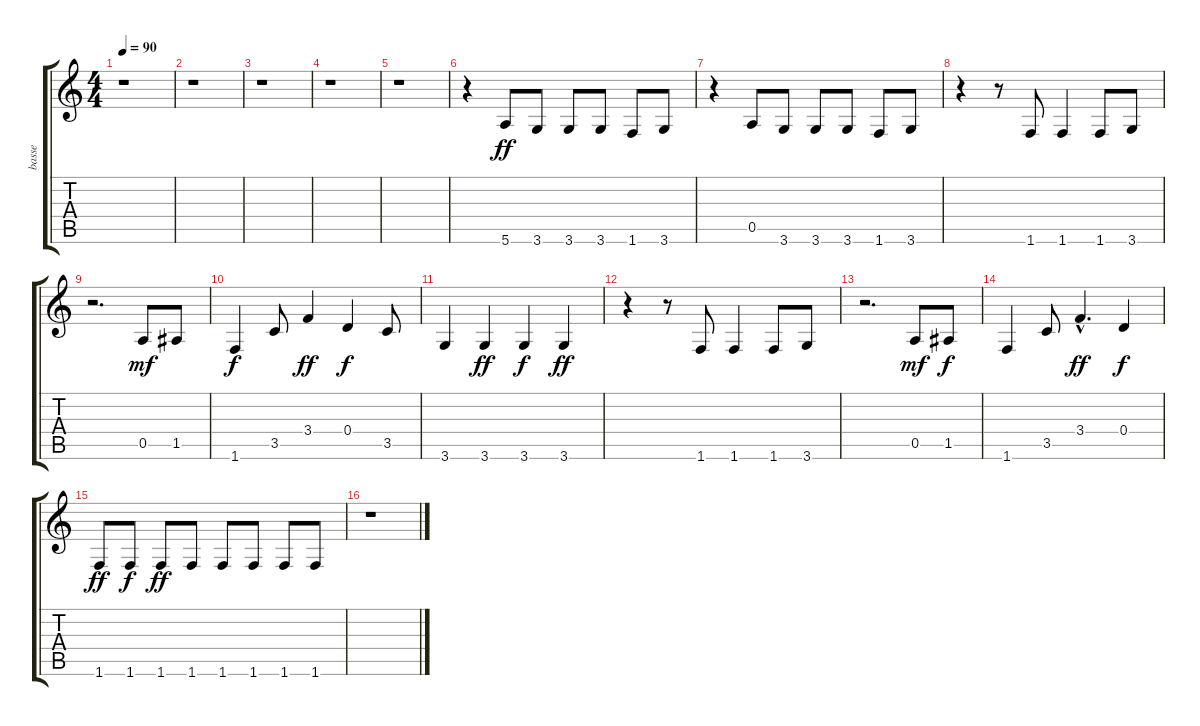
\track ("basse" "basse") {instrument fretlessbass}
\staff {score tabs}
\tuning (E4 B3 G3 D3 A2 E2) {hide}
\ts (4 4)
\tempo 90
\clef g2
\ks c
r.1{dy ff instrument fretlessbass} |
r.1 |
r.1 |
r.1 |
r.1 |
r.4 5.6.8 3.6.8 3.6.8 3.6.8 1.6.8 3.6.8 |
r.4 0.5.8 3.6.8 3.6.8 3.6.8 1.6.8 3.6.8 |
r.4 r.8 1.6.8 1.6.4 1.6.8 3.6.8 |
r.2{d} 0.5.8{dy mf} 1.5.8 |
1.6.4{dy f} 3.5.8 3.4.4{dy ff} 0.4.4{dy f} 3.5.8 |
3.6.4 3.6.4{dy ff} 3.6.4{dy f} 3.6.4{dy ff} |
r.4 r.8 1.6.8 1.6.4 1.6.8 3.6.8 |
r.2{d} 0.5.8{dy mf} 1.5.8{dy f} |
1.6.4 3.5.8 3.4{hac}.4{d dy ff} 0.4.4{dy f} |
1.6.8{dy ff} 1.6.8{dy f} 1.6.8{dy ff} 1.6.8 1.6.8 1.6.8 1.6.8 1.6.8 |
r.1
